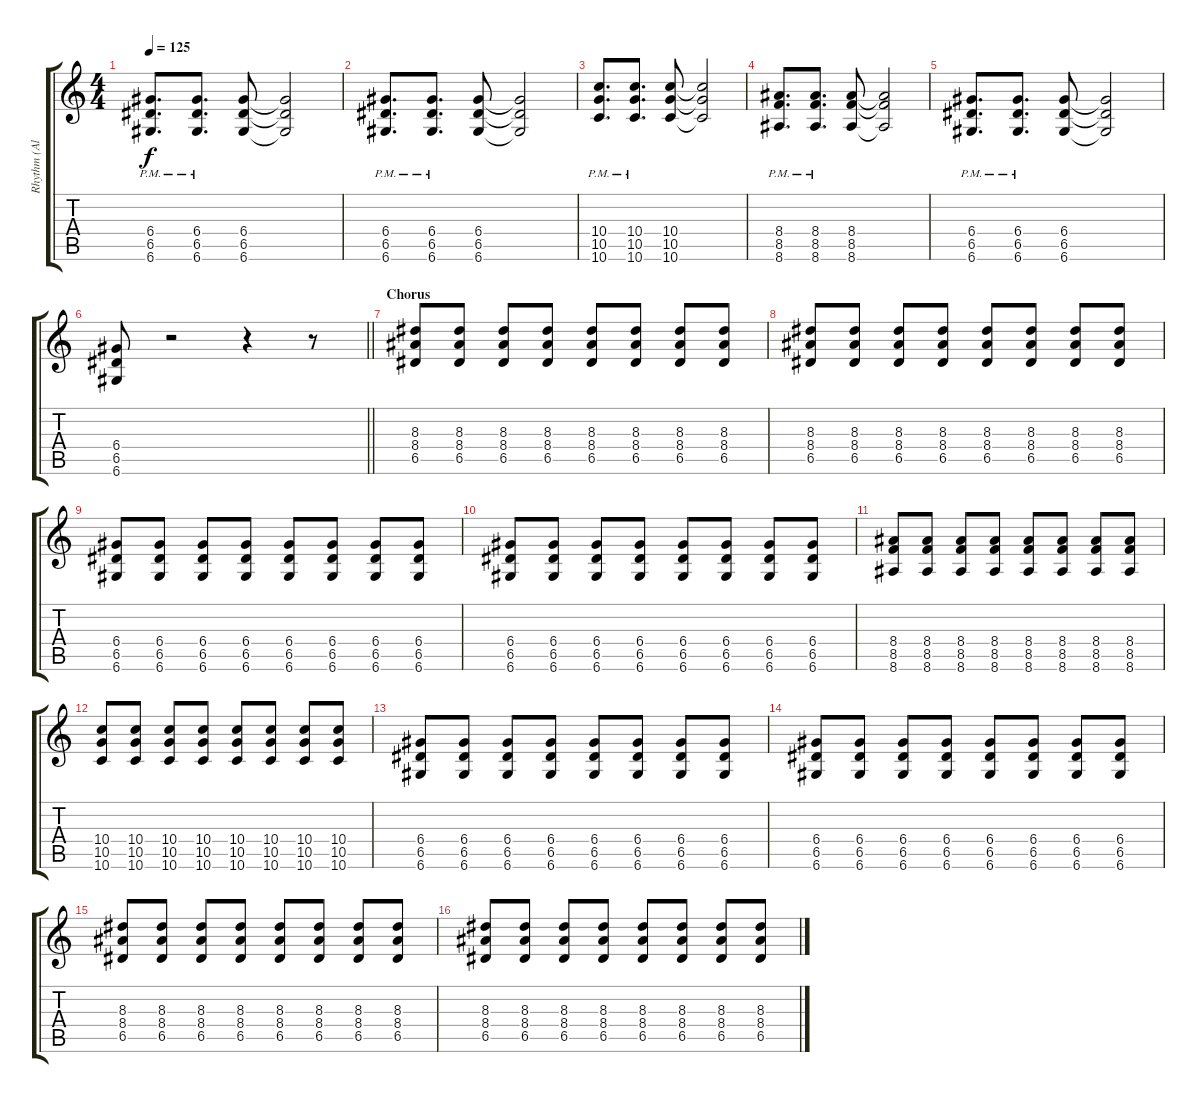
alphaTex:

\track ("Rhythm (Alex)" "Rhythm (Al") {instrument distortionguitar}
\staff {score tabs}
\tuning (E4 B3 G3 D3 A2 D2) {hide}
\ts (4 4)
\tempo 125
\clef g2
\ks c
(6.4{pm} 6.5{pm} 6.6{pm}).8{d dy f} (6.4{pm} 6.5{pm} 6.6{pm}).8{d} (6.4 6.5 6.6).8 (6.4{t} 6.5{t} 6.6{t}).2 |
(6.4{pm} 6.5{pm} 6.6{pm}).8{d} (6.4{pm} 6.5{pm} 6.6{pm}).8{d} (6.4 6.5 6.6).8 (6.4{t} 6.5{t} 6.6{t}).2 |
(10.4{pm} 10.5{pm} 10.6{pm}).8{d} (10.4{pm} 10.5{pm} 10.6{pm}).8{d} (10.4 10.5 10.6).8 (10.4{t} 10.5{t} 10.6{t}).2 |
(8.4{pm} 8.5{pm} 8.6{pm}).8{d} (8.4{pm} 8.5{pm} 8.6{pm}).8{d} (8.4 8.5 8.6).8 (8.4{t} 8.5{t} 8.6{t}).2 |
(6.4{pm} 6.5{pm} 6.6{pm}).8{d} (6.4{pm} 6.5{pm} 6.6{pm}).8{d} (6.4 6.5 6.6).8 (6.4{t} 6.5{t} 6.6{t}).2 |
\barLineRight lightlight
(6.4 6.5 6.6).8 r.2 r.4 r.8 |
\section ("" "Chorus")
(8.3 8.4 6.5).8 (8.3 8.4 6.5).8 (8.3 8.4 6.5).8 (8.3 8.4 6.5).8 (8.3 8.4 6.5).8 (8.3 8.4 6.5).8 (8.3 8.4 6.5).8 (8.3 8.4 6.5).8 |
(8.3 8.4 6.5).8 (8.3 8.4 6.5).8 (8.3 8.4 6.5).8 (8.3 8.4 6.5).8 (8.3 8.4 6.5).8 (8.3 8.4 6.5).8 (8.3 8.4 6.5).8 (8.3 8.4 6.5).8 |
(6.4 6.5 6.6).8 (6.4 6.5 6.6).8 (6.4 6.5 6.6).8 (6.4 6.5 6.6).8 (6.4 6.5 6.6).8 (6.4 6.5 6.6).8 (6.4 6.5 6.6).8 (6.4 6.5 6.6).8 |
(6.4 6.5 6.6).8 (6.4 6.5 6.6).8 (6.4 6.5 6.6).8 (6.4 6.5 6.6).8 (6.4 6.5 6.6).8 (6.4 6.5 6.6).8 (6.4 6.5 6.6).8 (6.4 6.5 6.6).8 |
(8.4 8.5 8.6).8 (8.4 8.5 8.6).8 (8.4 8.5 8.6).8 (8.4 8.5 8.6).8 (8.4 8.5 8.6).8 (8.4 8.5 8.6).8 (8.4 8.5 8.6).8 (8.4 8.5 8.6).8 |
(10.4 10.5 10.6).8 (10.4 10.5 10.6).8 (10.4 10.5 10.6).8 (10.4 10.5 10.6).8 (10.4 10.5 10.6).8 (10.4 10.5 10.6).8 (10.4 10.5 10.6).8 (10.4 10.5 10.6).8 |
(6.4 6.5 6.6).8 (6.4 6.5 6.6).8 (6.4 6.5 6.6).8 (6.4 6.5 6.6).8 (6.4 6.5 6.6).8 (6.4 6.5 6.6).8 (6.4 6.5 6.6).8 (6.4 6.5 6.6).8 |
(6.4 6.5 6.6).8 (6.4 6.5 6.6).8 (6.4 6.5 6.6).8 (6.4 6.5 6.6).8 (6.4 6.5 6.6).8 (6.4 6.5 6.6).8 (6.4 6.5 6.6).8 (6.4 6.5 6.6).8 |
(8.3 8.4 6.5).8 (8.3 8.4 6.5).8 (8.3 8.4 6.5).8 (8.3 8.4 6.5).8 (8.3 8.4 6.5).8 (8.3 8.4 6.5).8 (8.3 8.4 6.5).8 (8.3 8.4 6.5).8 |
(8.3 8.4 6.5).8 (8.3 8.4 6.5).8 (8.3 8.4 6.5).8 (8.3 8.4 6.5).8 (8.3 8.4 6.5).8 (8.3 8.4 6.5).8 (8.3 8.4 6.5).8 (8.3 8.4 6.5).8
